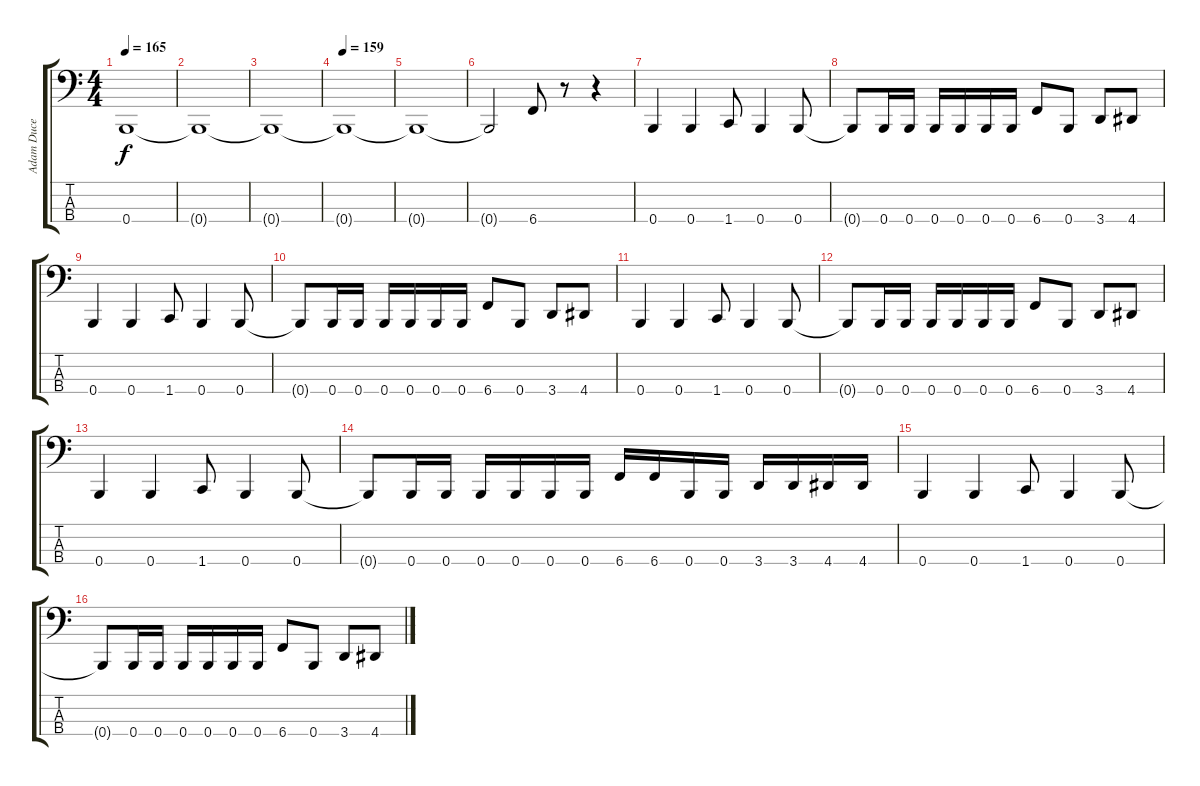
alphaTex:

\track ("Adam Duce" "Adam Duce") {instrument electricbasspick}
\staff {score tabs}
\tuning (E2 B1 Gb1 B0) {hide}
\ts (4 4)
\tempo 165
\clef f4
\ks c
0.4{t}.1{dy f} |
0.4{t}.1 |
0.4{t}.1 |
\tempo 159
0.4{t}.1 |
0.4{t}.1 |
0.4{t}.2 6.4.8 r.8 r.4 |
0.4.4 0.4.4 1.4.8 0.4.4 0.4.8 |
0.4{t}.8 0.4.16 0.4.16 0.4.16 0.4.16 0.4.16 0.4.16 6.4.8 0.4.8 3.4.8 4.4.8 |
0.4.4 0.4.4 1.4.8 0.4.4 0.4.8 |
0.4{t}.8 0.4.16 0.4.16 0.4.16 0.4.16 0.4.16 0.4.16 6.4.8 0.4.8 3.4.8 4.4.8 |
0.4.4 0.4.4 1.4.8 0.4.4 0.4.8 |
0.4{t}.8 0.4.16 0.4.16 0.4.16 0.4.16 0.4.16 0.4.16 6.4.8 0.4.8 3.4.8 4.4.8 |
0.4.4 0.4.4 1.4.8 0.4.4 0.4.8 |
0.4{t}.8 0.4.16 0.4.16 0.4.16 0.4.16 0.4.16 0.4.16 6.4.16 6.4.16 0.4.16 0.4.16 3.4.16 3.4.16 4.4.16 4.4.16 |
0.4.4 0.4.4 1.4.8 0.4.4 0.4.8 |
0.4{t}.8 0.4.16 0.4.16 0.4.16 0.4.16 0.4.16 0.4.16 6.4.8 0.4.8 3.4.8 4.4.8
